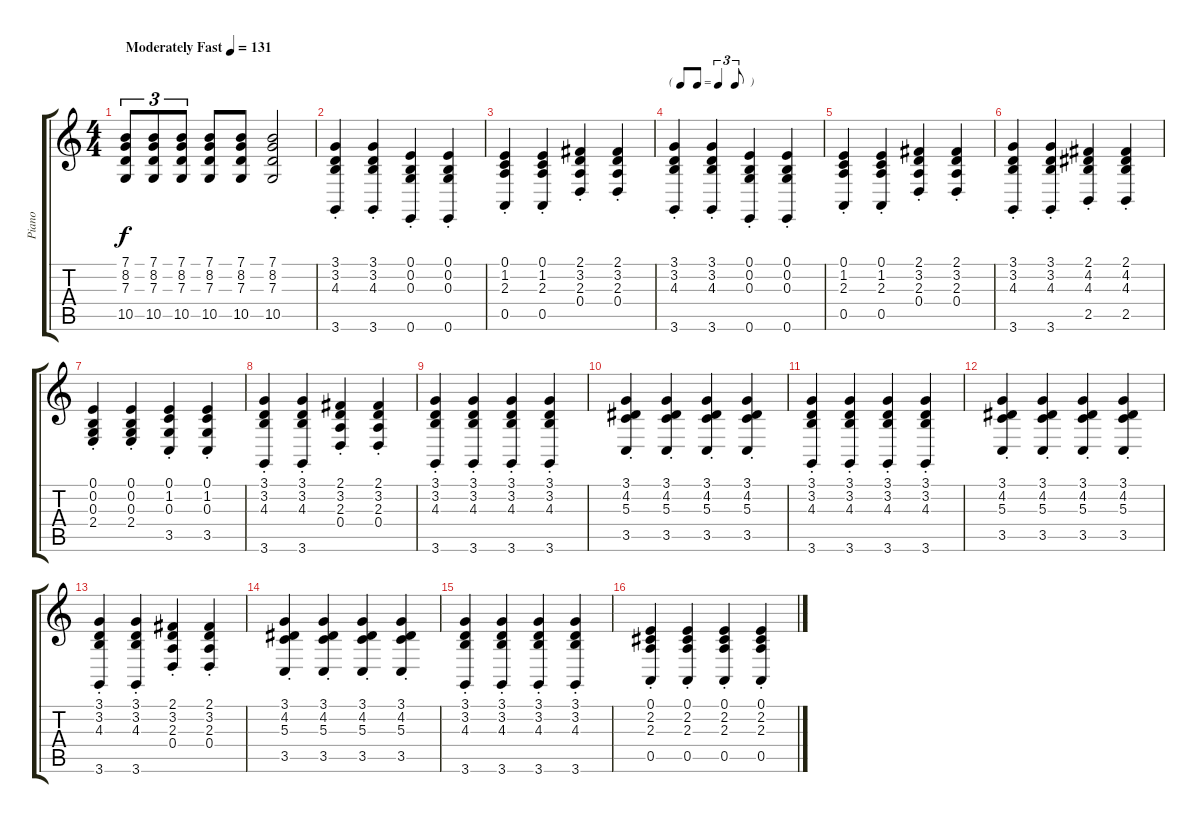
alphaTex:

\track ("Piano" "Piano") {instrument acousticgrandpiano}
\staff {score tabs}
\tuning (E4 B3 G3 D3 A2 E2) {hide}
\ts (4 4)
\tempo (131 "Moderately Fast")
\clef g2
\ks c
(7.1 8.2 7.3 10.5).8{tu (3 2) dy f instrument acousticgrandpiano} (7.1 8.2 7.3 10.5).8{tu (3 2)} (7.1 8.2 7.3 10.5).8{tu (3 2)} (7.1 8.2 7.3 10.5).8 (7.1 8.2 7.3 10.5).8 (7.1 8.2 7.3 10.5).2 |
(3.1{st} 3.2{st} 4.3{st} 3.6{st}).4 (3.1{st} 3.2{st} 4.3{st} 3.6{st}).4 (0.1{st} 0.2{st} 0.3{st} 0.6{st}).4 (0.1{st} 0.2{st} 0.3{st} 0.6{st}).4 |
(0.1{st} 1.2{st} 2.3{st} 0.5{st}).4 (0.1{st} 1.2{st} 2.3{st} 0.5{st}).4 (2.1{st} 3.2{st} 2.3{st} 0.4{st}).4 (2.1{st} 3.2{st} 2.3{st} 0.4{st}).4 |
\tf triplet8th
(3.1{st} 3.2{st} 4.3{st} 3.6{st}).4 (3.1{st} 3.2{st} 4.3{st} 3.6{st}).4 (0.1{st} 0.2{st} 0.3{st} 0.6{st}).4 (0.1{st} 0.2{st} 0.3{st} 0.6{st}).4 |
(0.1{st} 1.2{st} 2.3{st} 0.5{st}).4 (0.1{st} 1.2{st} 2.3{st} 0.5{st}).4 (2.1{st} 3.2{st} 2.3{st} 0.4{st}).4 (2.1{st} 3.2{st} 2.3{st} 0.4{st}).4 |
(3.1{st} 3.2{st} 4.3{st} 3.6{st}).4 (3.1{st} 3.2{st} 4.3{st} 3.6{st}).4 (2.1{st} 4.2{st} 4.3{st} 2.5{st}).4 (2.1{st} 4.2{st} 4.3{st} 2.5{st}).4 |
(0.1{st} 0.2{st} 0.3{st} 2.4{st}).4 (0.1{st} 0.2{st} 0.3{st} 2.4{st}).4 (0.1{st} 1.2{st} 0.3{st} 3.5{st}).4 (0.1{st} 1.2{st} 0.3{st} 3.5{st}).4 |
(3.1{st} 3.2{st} 4.3{st} 3.6{st}).4 (3.1{st} 3.2{st} 4.3{st} 3.6{st}).4 (2.1{st} 3.2{st} 2.3{st} 0.4{st}).4 (2.1{st} 3.2{st} 2.3{st} 0.4{st}).4 |
(3.1{st} 3.2{st} 4.3{st} 3.6{st}).4 (3.1{st} 3.2{st} 4.3{st} 3.6{st}).4 (3.1{st} 3.2{st} 4.3{st} 3.6{st}).4 (3.1{st} 3.2{st} 4.3{st} 3.6{st}).4 |
(3.1{st} 4.2{st} 5.3{st} 3.5{st}).4 (3.1{st} 4.2{st} 5.3{st} 3.5{st}).4 (3.1{st} 4.2{st} 5.3{st} 3.5{st}).4 (3.1{st} 4.2{st} 5.3{st} 3.5{st}).4 |
(3.1{st} 3.2{st} 4.3{st} 3.6{st}).4 (3.1{st} 3.2{st} 4.3{st} 3.6{st}).4 (3.1{st} 3.2{st} 4.3{st} 3.6{st}).4 (3.1{st} 3.2{st} 4.3{st} 3.6{st}).4 |
(3.1{st} 4.2{st} 5.3{st} 3.5{st}).4 (3.1{st} 4.2{st} 5.3{st} 3.5{st}).4 (3.1{st} 4.2{st} 5.3{st} 3.5{st}).4 (3.1{st} 4.2{st} 5.3{st} 3.5{st}).4 |
(3.1{st} 3.2{st} 4.3{st} 3.6{st}).4 (3.1{st} 3.2{st} 4.3{st} 3.6{st}).4 (2.1{st} 3.2{st} 2.3{st} 0.4{st}).4 (2.1{st} 3.2{st} 2.3{st} 0.4{st}).4 |
(3.1{st} 4.2{st} 5.3{st} 3.5{st}).4 (3.1{st} 4.2{st} 5.3{st} 3.5{st}).4 (3.1{st} 4.2{st} 5.3{st} 3.5{st}).4 (3.1{st} 4.2{st} 5.3{st} 3.5{st}).4 |
(3.1{st} 3.2{st} 4.3{st} 3.6{st}).4 (3.1{st} 3.2{st} 4.3{st} 3.6{st}).4 (3.1{st} 3.2{st} 4.3{st} 3.6{st}).4 (3.1{st} 3.2{st} 4.3{st} 3.6{st}).4 |
(0.1{st} 2.2{st} 2.3{st} 0.5{st}).4 (0.1{st} 2.2{st} 2.3{st} 0.5{st}).4 (0.1{st} 2.2{st} 2.3{st} 0.5{st}).4 (0.1{st} 2.2{st} 2.3{st} 0.5{st}).4
